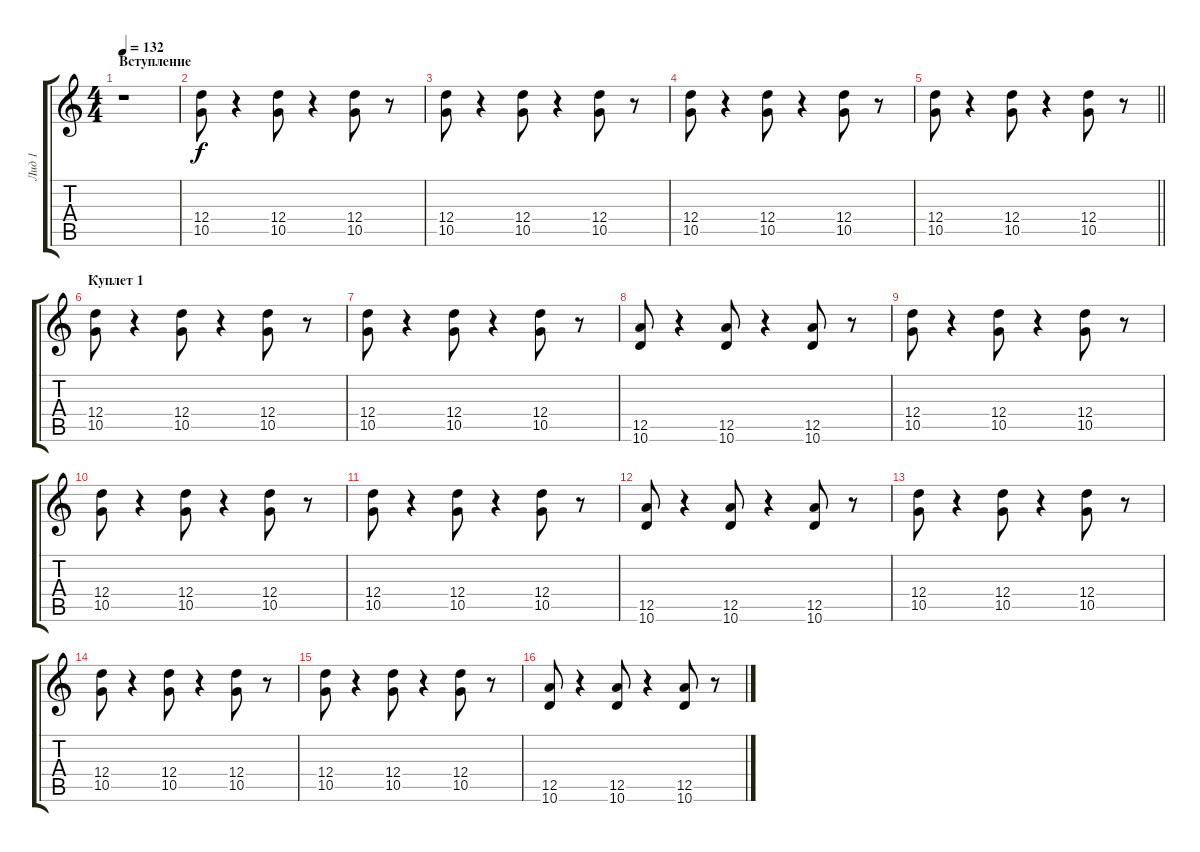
\track ("Лид 1" "Лид 1") {instrument distortionguitar}
\staff {score tabs}
\tuning (E4 B3 G3 D3 A2 E2) {hide}
\ts (4 4)
\section ("" "Вступление")
\tempo 132
\clef g2
\ks c
r.1{dy f instrument distortionguitar} |
(12.4 10.5).8 r.4 (12.4 10.5).8 r.4 (12.4 10.5).8 r.8 |
(12.4 10.5).8 r.4 (12.4 10.5).8 r.4 (12.4 10.5).8 r.8 |
(12.4 10.5).8 r.4 (12.4 10.5).8 r.4 (12.4 10.5).8 r.8 |
\barLineRight lightlight
(12.4 10.5).8 r.4 (12.4 10.5).8 r.4 (12.4 10.5).8 r.8 |
\section ("" "Куплет 1")
(12.4 10.5).8 r.4 (12.4 10.5).8 r.4 (12.4 10.5).8 r.8 |
(12.4 10.5).8 r.4 (12.4 10.5).8 r.4 (12.4 10.5).8 r.8 |
(12.5 10.6).8 r.4 (12.5 10.6).8 r.4 (12.5 10.6).8 r.8 |
(12.4 10.5).8 r.4 (12.4 10.5).8 r.4 (12.4 10.5).8 r.8 |
(12.4 10.5).8 r.4 (12.4 10.5).8 r.4 (12.4 10.5).8 r.8 |
(12.4 10.5).8 r.4 (12.4 10.5).8 r.4 (12.4 10.5).8 r.8 |
(12.5 10.6).8 r.4 (12.5 10.6).8 r.4 (12.5 10.6).8 r.8 |
(12.4 10.5).8 r.4 (12.4 10.5).8 r.4 (12.4 10.5).8 r.8 |
(12.4 10.5).8 r.4 (12.4 10.5).8 r.4 (12.4 10.5).8 r.8 |
(12.4 10.5).8 r.4 (12.4 10.5).8 r.4 (12.4 10.5).8 r.8 |
(12.5 10.6).8 r.4 (12.5 10.6).8 r.4 (12.5 10.6).8 r.8
